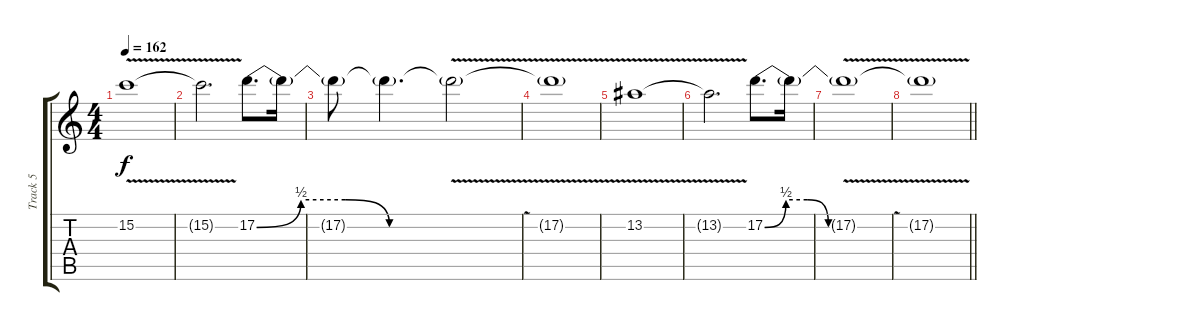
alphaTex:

\track ("Track 5" "Track 5") {instrument distortionguitar}
\staff {score tabs}
\tuning (D4 A3 F3 C3 G2 C2) {hide}
\ts (4 4)
\tempo 162
\clef g2
\ks c
15.2{v}.1{dy f} |
15.2{t}.2{d} 17.2{be (custom 0 0 10 2 20 2 30 0 60 0)}.8{d} 17.2{t}.16 |
17.2{t}.8 17.2{t}.4{d} 17.2{v t}.2 |
17.2{t}.1 |
13.2{v}.1 |
13.2{t}.2{d} 17.2{be (custom 0 0 10 2 20 2 30 0 60 0)}.8{d} 17.2{t}.16 |
17.2{v t}.1 |
\barLineRight lightlight
17.2{t}.1
